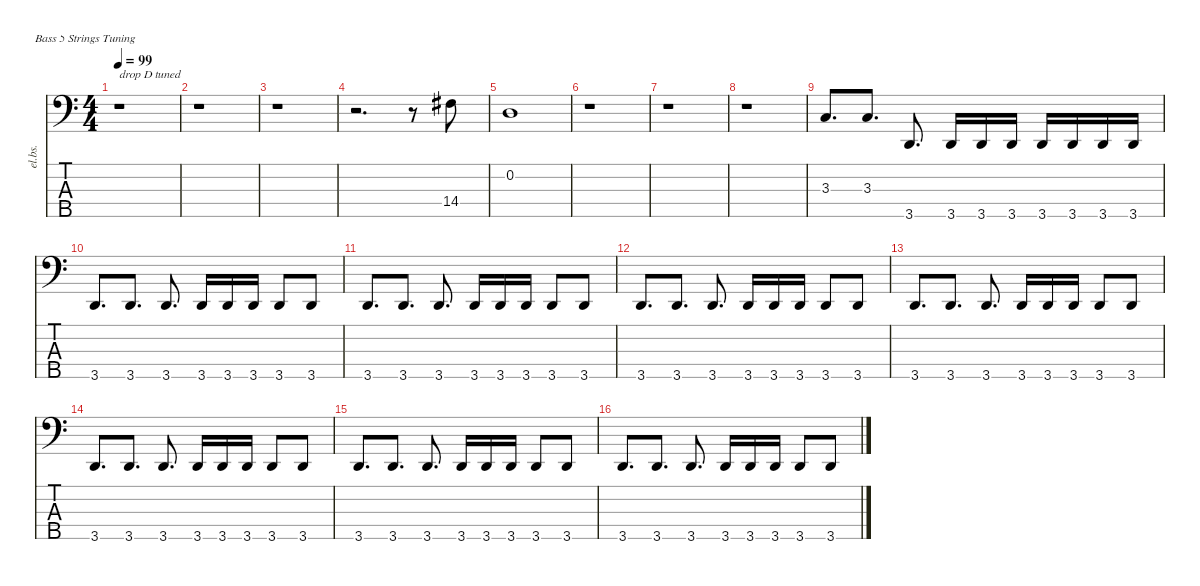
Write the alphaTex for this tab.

\defaultSystemsLayout 4
\hideDynamics
\bracketExtendMode nobrackets
\otherSystemsTrackNameOrientation horizontal
\track ("bass" "el.bs.") {instrument electricbassfinger}
\staff {score tabs}
\tuning (G2 D2 A1 E1 B0)
\ts (4 4)
\tempo 99
\clef f4
\ks c
r.1{txt "drop D tuned" dy f instrument electricbassfinger} |
r.1 |
r.1 |
r.2{d} r.8 14.4{acc #}.8 |
0.2.1 |
r.1 |
r.1 |
r.1 |
3.3.8{d} 3.3.8{d} 3.5.8{d} 3.5.16 3.5.16 3.5.16 3.5.16 3.5.16 3.5.16 3.5.16 |
3.5.8{d} 3.5.8{d} 3.5.8{d} 3.5.16 3.5.16 3.5.16 3.5.8 3.5.8 |
3.5.8{d} 3.5.8{d} 3.5.8{d} 3.5.16 3.5.16 3.5.16 3.5.8 3.5.8 |
3.5.8{d} 3.5.8{d} 3.5.8{d} 3.5.16 3.5.16 3.5.16 3.5.8 3.5.8 |
3.5.8{d} 3.5.8{d} 3.5.8{d} 3.5.16 3.5.16 3.5.16 3.5.8 3.5.8 |
3.5.8{d} 3.5.8{d} 3.5.8{d} 3.5.16 3.5.16 3.5.16 3.5.8 3.5.8 |
3.5.8{d} 3.5.8{d} 3.5.8{d} 3.5.16 3.5.16 3.5.16 3.5.8 3.5.8 |
3.5.8{d} 3.5.8{d} 3.5.8{d} 3.5.16 3.5.16 3.5.16 3.5.8 3.5.8
